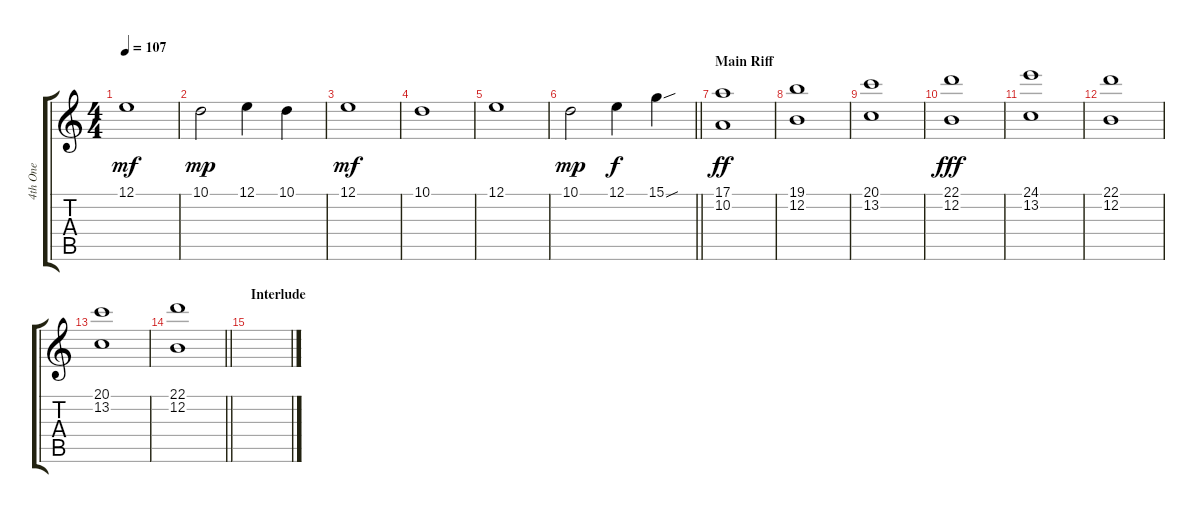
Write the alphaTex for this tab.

\track ("4th One" "4th One") {instrument cello}
\staff {score tabs}
\tuning (E4 B3 G3 D3 A2 E2) {hide}
\ts (4 4)
\tempo 107
\clef g2
\ks c
12.1.1{dy mf} |
10.1.2{dy mp} 12.1.4 10.1.4 |
12.1.1{dy mf} |
10.1.1 |
12.1.1 |
\barLineRight lightlight
10.1.2{dy mp} 12.1.4{dy f} 15.1{sou}.4 |
\section ("" "Main Riff")
(17.1 10.2).1{dy ff} |
(19.1 12.2).1 |
(20.1 13.2).1 |
(22.1 12.2).1{dy fff} |
(24.1 13.2).1 |
(22.1 12.2).1 |
(20.1 13.2).1 |
\barLineRight lightlight
(22.1 12.2).1 |
\section ("" "Interlude")
